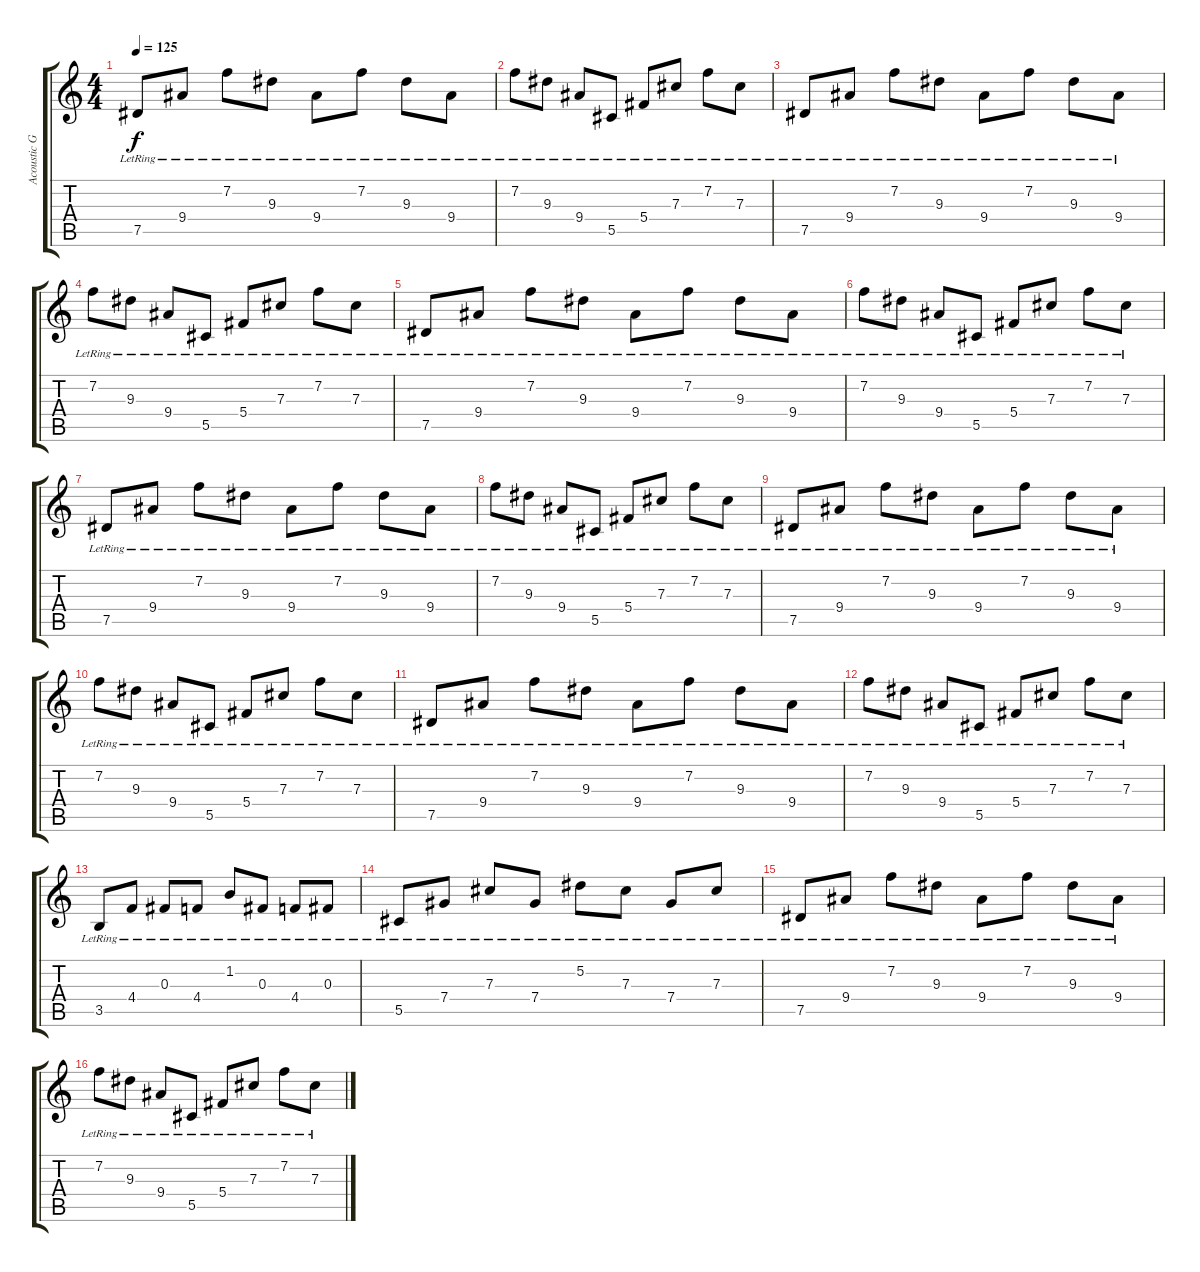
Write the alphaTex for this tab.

\track ("Acoustic Guitar" "Acoustic G") {instrument acousticguitarsteel}
\staff {score tabs}
\tuning (Eb4 Bb3 Gb3 Db3 Ab2 Eb2) {hide}
\ts (4 4)
\tempo 125
\clef g2
\ks c
7.5{lr}.8{dy f instrument acousticguitarsteel} 9.4{lr}.8 7.2{lr}.8 9.3{lr}.8 9.4{lr}.8 7.2{lr}.8 9.3{lr}.8 9.4{lr}.8 |
7.2{lr}.8 9.3{lr}.8 9.4{lr}.8 5.5{lr}.8 5.4{lr}.8 7.3{lr}.8 7.2{lr}.8 7.3{lr}.8 |
7.5{lr}.8 9.4{lr}.8 7.2{lr}.8 9.3{lr}.8 9.4{lr}.8 7.2{lr}.8 9.3{lr}.8 9.4{lr}.8 |
7.2{lr}.8 9.3{lr}.8 9.4{lr}.8 5.5{lr}.8 5.4{lr}.8 7.3{lr}.8 7.2{lr}.8 7.3{lr}.8 |
7.5{lr}.8 9.4{lr}.8 7.2{lr}.8 9.3{lr}.8 9.4{lr}.8 7.2{lr}.8 9.3{lr}.8 9.4{lr}.8 |
7.2{lr}.8 9.3{lr}.8 9.4{lr}.8 5.5{lr}.8 5.4{lr}.8 7.3{lr}.8 7.2{lr}.8 7.3{lr}.8 |
7.5{lr}.8 9.4{lr}.8 7.2{lr}.8 9.3{lr}.8 9.4{lr}.8 7.2{lr}.8 9.3{lr}.8 9.4{lr}.8 |
7.2{lr}.8 9.3{lr}.8 9.4{lr}.8 5.5{lr}.8 5.4{lr}.8 7.3{lr}.8 7.2{lr}.8 7.3{lr}.8 |
7.5{lr}.8 9.4{lr}.8 7.2{lr}.8 9.3{lr}.8 9.4{lr}.8 7.2{lr}.8 9.3{lr}.8 9.4{lr}.8 |
7.2{lr}.8 9.3{lr}.8 9.4{lr}.8 5.5{lr}.8 5.4{lr}.8 7.3{lr}.8 7.2{lr}.8 7.3{lr}.8 |
7.5{lr}.8 9.4{lr}.8 7.2{lr}.8 9.3{lr}.8 9.4{lr}.8 7.2{lr}.8 9.3{lr}.8 9.4{lr}.8 |
7.2{lr}.8 9.3{lr}.8 9.4{lr}.8 5.5{lr}.8 5.4{lr}.8 7.3{lr}.8 7.2{lr}.8 7.3{lr}.8 |
3.5{lr}.8 4.4{lr}.8 0.3{lr}.8 4.4{lr}.8 1.2{lr}.8 0.3{lr}.8 4.4{lr}.8 0.3{lr}.8 |
5.5{lr}.8 7.4{lr}.8 7.3{lr}.8 7.4{lr}.8 5.2{lr}.8 7.3{lr}.8 7.4{lr}.8 7.3{lr}.8 |
7.5{lr}.8 9.4{lr}.8 7.2{lr}.8 9.3{lr}.8 9.4{lr}.8 7.2{lr}.8 9.3{lr}.8 9.4{lr}.8 |
7.2{lr}.8 9.3{lr}.8 9.4{lr}.8 5.5{lr}.8 5.4{lr}.8 7.3{lr}.8 7.2{lr}.8 7.3{lr}.8
